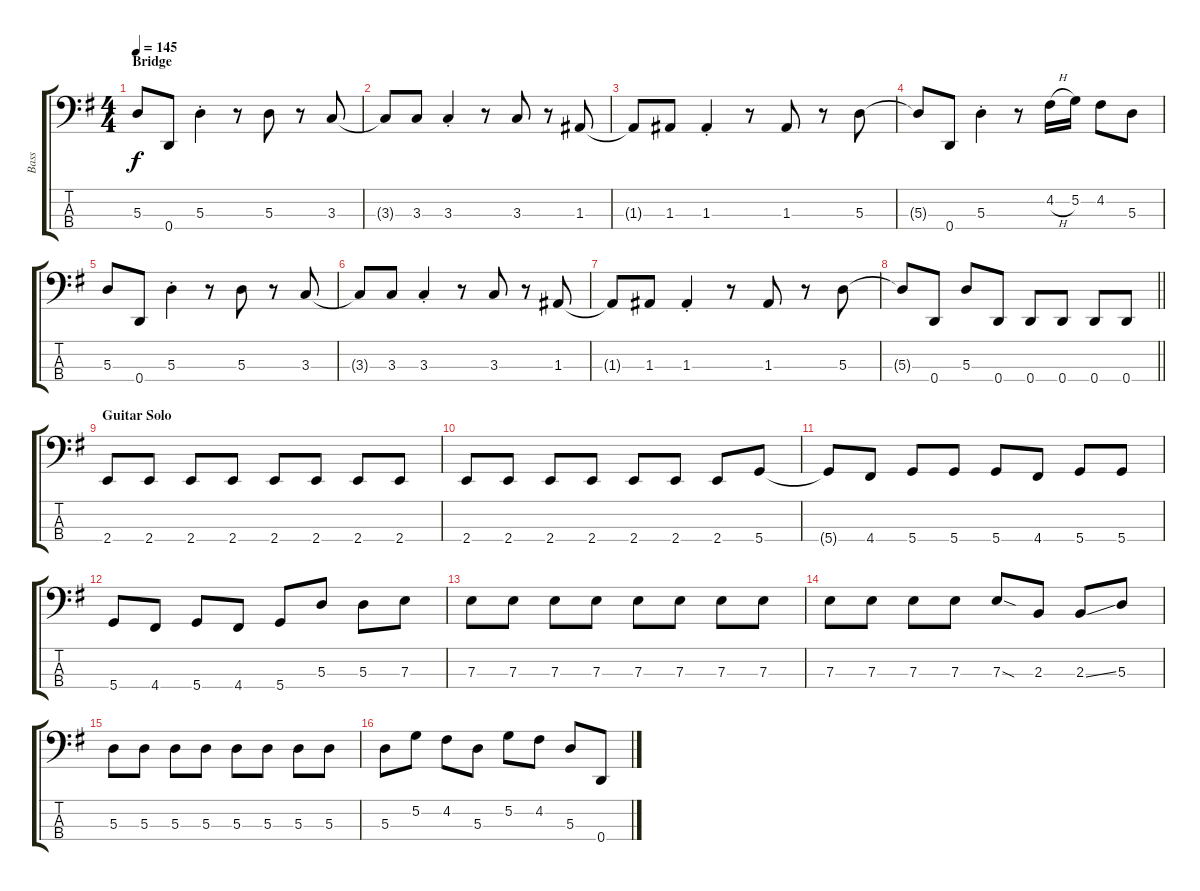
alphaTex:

\track ("Bass" "Bass") {instrument electricbassfinger}
\staff {score tabs}
\tuning (G2 D2 A1 D1) {hide}
\ts (4 4)
\section ("" "Bridge")
\tempo 145
\clef f4
\ks g
5.3.8{dy f} 0.4.8 5.3{st}.4 r.8 5.3.8 r.8 3.3.8 |
3.3{t}.8 3.3.8 3.3{st}.4 r.8 3.3.8 r.8 1.3.8 |
1.3{t}.8 1.3.8 1.3{st}.4 r.8 1.3.8 r.8 5.3.8 |
5.3{t}.8 0.4.8 5.3{st}.4 r.8 4.2{h}.16 5.2.16 4.2.8 5.3.8 |
5.3.8 0.4.8 5.3{st}.4 r.8 5.3.8 r.8 3.3.8 |
3.3{t}.8 3.3.8 3.3{st}.4 r.8 3.3.8 r.8 1.3.8 |
1.3{t}.8 1.3.8 1.3{st}.4 r.8 1.3.8 r.8 5.3.8 |
\barLineRight lightlight
5.3{t}.8 0.4.8 5.3.8 0.4.8 0.4.8 0.4.8 0.4.8 0.4.8 |
\section ("" "Guitar Solo")
2.4.8 2.4.8 2.4.8 2.4.8 2.4.8 2.4.8 2.4.8 2.4.8 |
2.4.8 2.4.8 2.4.8 2.4.8 2.4.8 2.4.8 2.4.8 5.4.8 |
5.4{t}.8 4.4.8 5.4.8 5.4.8 5.4.8 4.4.8 5.4.8 5.4.8 |
5.4.8 4.4.8 5.4.8 4.4.8 5.4.8 5.3.8 5.3.8 7.3.8 |
7.3.8 7.3.8 7.3.8 7.3.8 7.3.8 7.3.8 7.3.8 7.3.8 |
7.3.8 7.3.8 7.3.8 7.3.8 7.3{sod}.8 2.3.8 2.3{ss}.8 5.3.8 |
5.3.8 5.3.8 5.3.8 5.3.8 5.3.8 5.3.8 5.3.8 5.3.8 |
5.3.8 5.2.8 4.2.8 5.3.8 5.2.8 4.2.8 5.3.8 0.4.8
